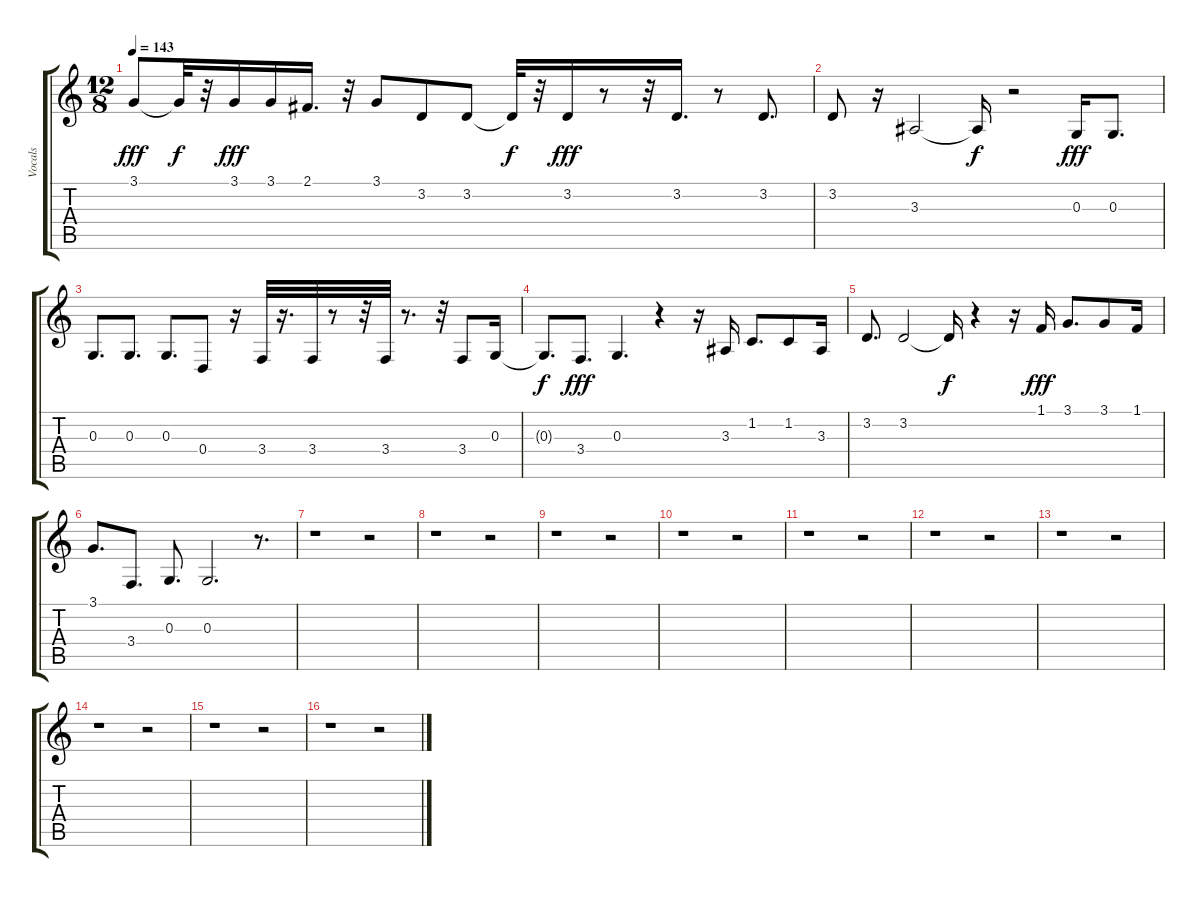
\track ("Vocals" "Vocals") {instrument choiraahs}
\staff {score tabs}
\tuning (E4 B3 G3 D3 A2 E2) {hide}
\ts (12 8)
\tempo 143
\clef g2
\ks c
3.1.8{dy fff} 3.1{t}.32{dy f} r.32 3.1.16{dy fff} 3.1.16 2.1.16{d} r.32 3.1.8 3.2.8 3.2.8 3.2{t}.32{dy f} r.32 3.2.16{dy fff} r.8 r.32 3.2.16{d} r.8 3.2.8{d} |
3.2.8 r.16 3.3.2 3.3{t}.16{dy f} r.2 0.3.16{dy fff} 0.3.8{d} |
0.3.8{d} 0.3.8{d} 0.3.8{d} 0.4.8 r.16 3.4.32 r.16{d} 3.4.32 r.8 r.32 3.4.32 r.8{d} r.32 3.4.8 0.3.16 |
0.3{t}.8{d dy f} 3.4.8{d dy fff} 0.3.4{d} r.4 r.16 3.3.16 1.2.8{d} 1.2.8 3.3.16 |
3.2.8{d} 3.2.2 3.2{t}.16{dy f} r.4 r.16 1.1.16{dy fff} 3.1.8{d} 3.1.8 1.1.16 |
3.1.8{d} 3.4.8{d} 0.3.8{d} 0.3.2{d} r.8{d} |
r.1 r.2 |
r.1 r.2 |
r.1 r.2 |
r.1 r.2 |
r.1 r.2 |
r.1 r.2 |
r.1 r.2 |
r.1 r.2 |
r.1 r.2 |
r.1 r.2
